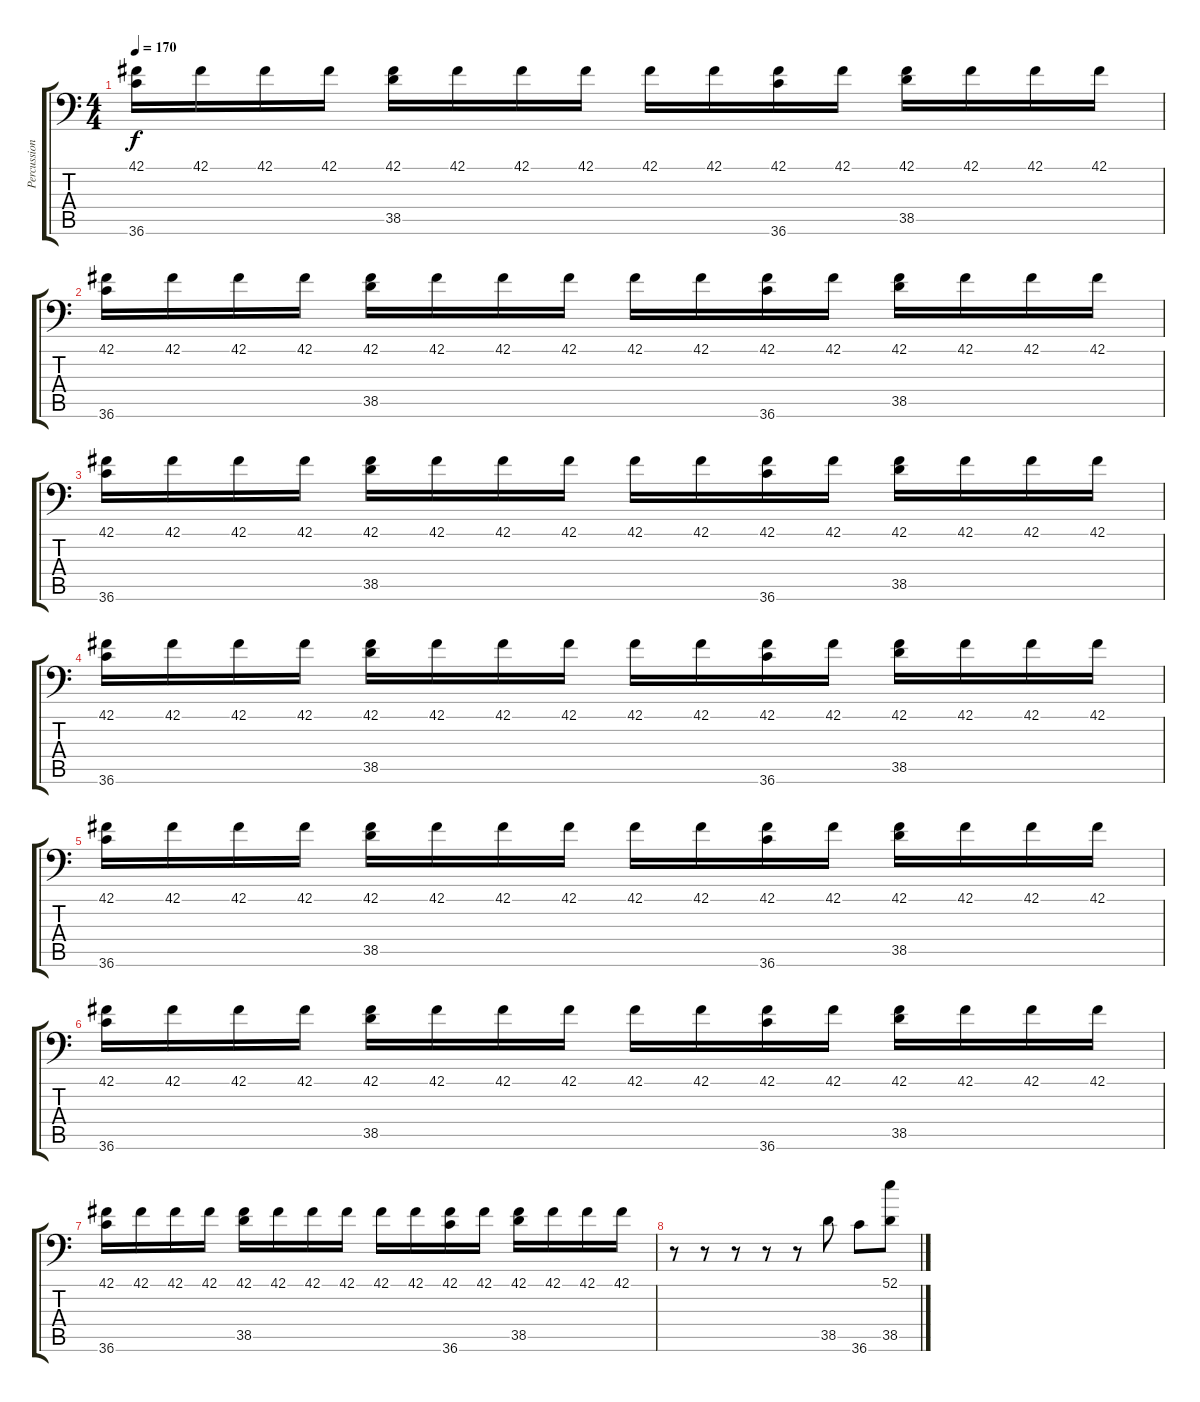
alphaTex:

\track ("Percussion" "Percussion") {instrument acousticgrandpiano}
\staff {score tabs}
\tuning (C-1 C-1 C-1 C-1 C-1 C-1) {hide}
\ts (4 4)
\tempo 170
\clef f4
\ks c
(42.1 36.6).16{dy f} 42.1.16 42.1.16 42.1.16 (42.1 38.5).16 42.1.16 42.1.16 42.1.16 42.1.16 42.1.16 (42.1 36.6).16 42.1.16 (42.1 38.5).16 42.1.16 42.1.16 42.1.16 |
(42.1 36.6).16 42.1.16 42.1.16 42.1.16 (42.1 38.5).16 42.1.16 42.1.16 42.1.16 42.1.16 42.1.16 (42.1 36.6).16 42.1.16 (42.1 38.5).16 42.1.16 42.1.16 42.1.16 |
(42.1 36.6).16 42.1.16 42.1.16 42.1.16 (42.1 38.5).16 42.1.16 42.1.16 42.1.16 42.1.16 42.1.16 (42.1 36.6).16 42.1.16 (42.1 38.5).16 42.1.16 42.1.16 42.1.16 |
(42.1 36.6).16 42.1.16 42.1.16 42.1.16 (42.1 38.5).16 42.1.16 42.1.16 42.1.16 42.1.16 42.1.16 (42.1 36.6).16 42.1.16 (42.1 38.5).16 42.1.16 42.1.16 42.1.16 |
(42.1 36.6).16 42.1.16 42.1.16 42.1.16 (42.1 38.5).16 42.1.16 42.1.16 42.1.16 42.1.16 42.1.16 (42.1 36.6).16 42.1.16 (42.1 38.5).16 42.1.16 42.1.16 42.1.16 |
(42.1 36.6).16 42.1.16 42.1.16 42.1.16 (42.1 38.5).16 42.1.16 42.1.16 42.1.16 42.1.16 42.1.16 (42.1 36.6).16 42.1.16 (42.1 38.5).16 42.1.16 42.1.16 42.1.16 |
(42.1 36.6).16 42.1.16 42.1.16 42.1.16 (42.1 38.5).16 42.1.16 42.1.16 42.1.16 42.1.16 42.1.16 (42.1 36.6).16 42.1.16 (42.1 38.5).16 42.1.16 42.1.16 42.1.16 |
r.8 r.8 r.8 r.8 r.8 38.5.8 36.6.8 (52.1 38.5).8
